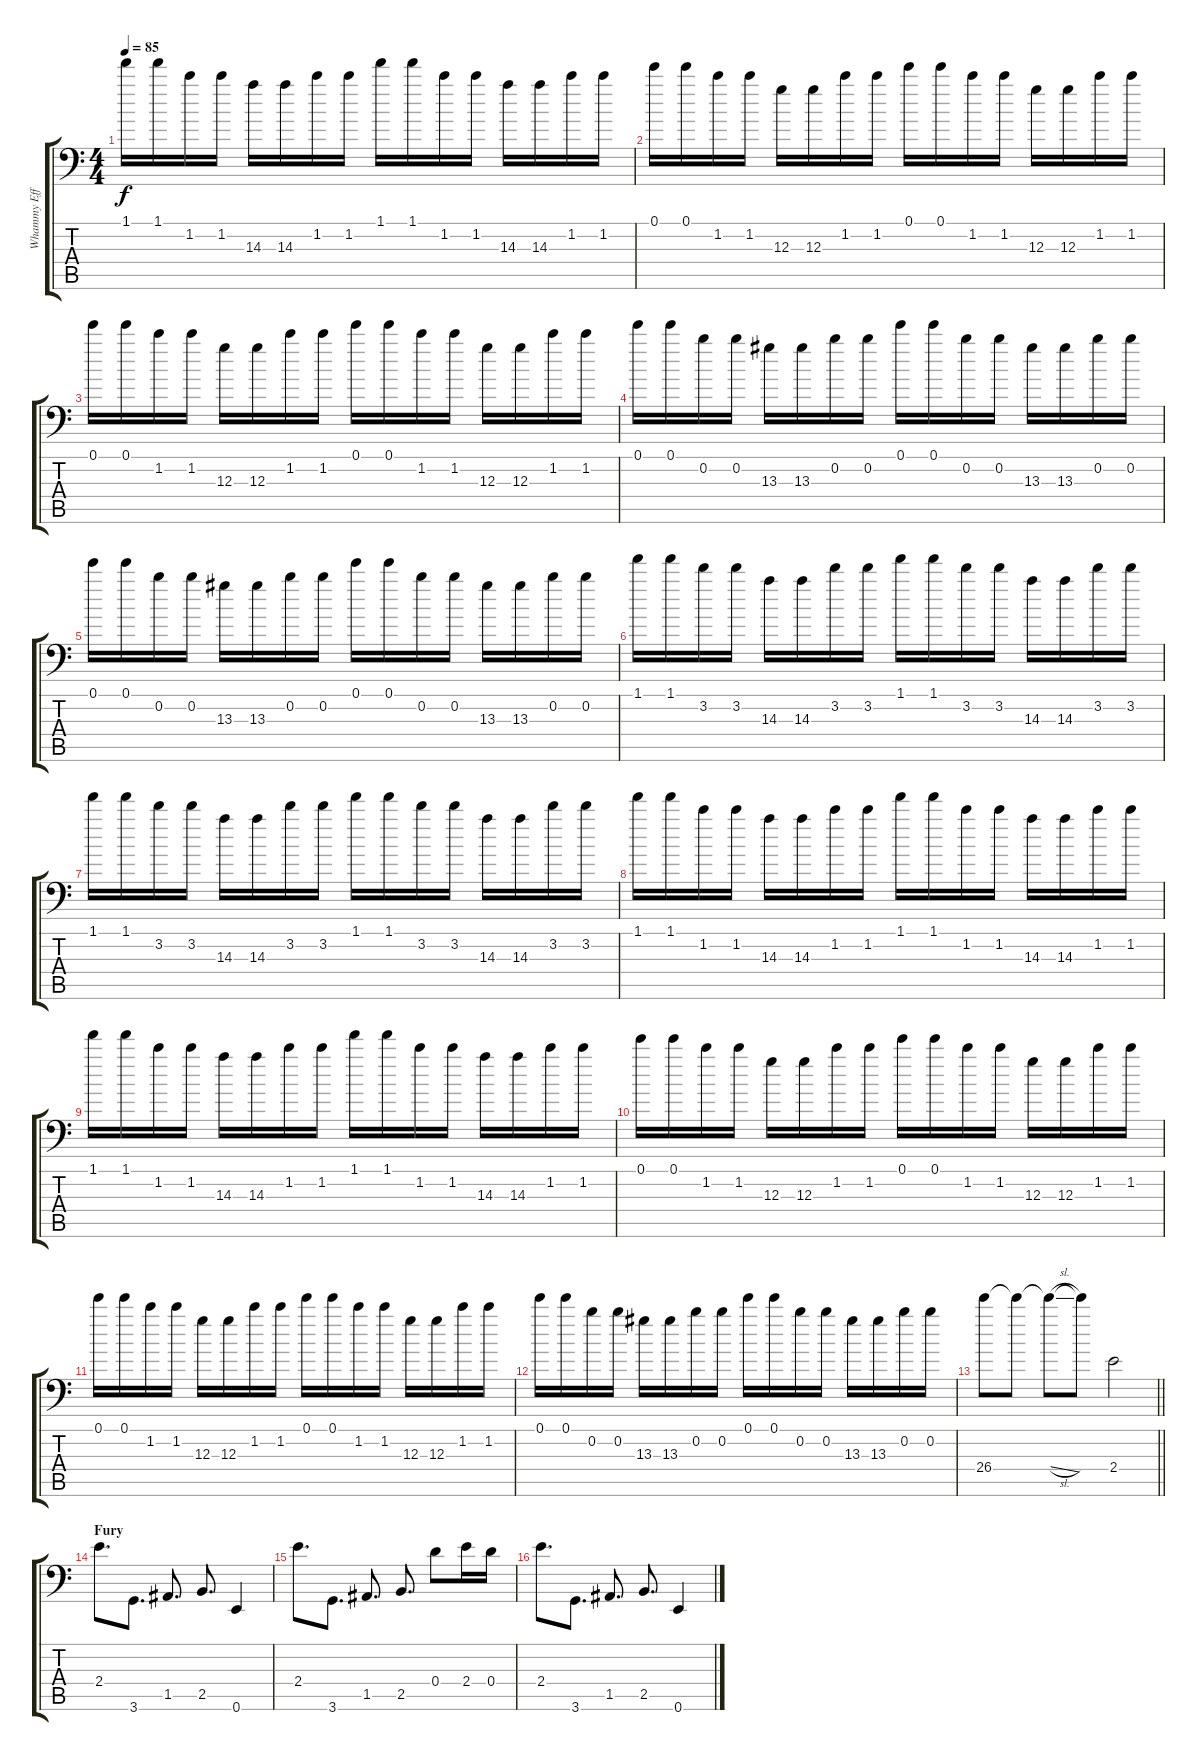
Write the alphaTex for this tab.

\track ("Whammy Effect (+1-1)" "Whammy Eff") {instrument distortionguitar}
\staff {score tabs}
\tuning (E5 B4 G3 D3 A1 E1) {hide}
\ts (4 4)
\tempo 85
\clef f4
\ks c
1.1.16{dy f} 1.1.16 1.2.16 1.2.16 14.3.16 14.3.16 1.2.16 1.2.16 1.1.16 1.1.16 1.2.16 1.2.16 14.3.16 14.3.16 1.2.16 1.2.16 |
0.1.16 0.1.16 1.2.16 1.2.16 12.3.16 12.3.16 1.2.16 1.2.16 0.1.16 0.1.16 1.2.16 1.2.16 12.3.16 12.3.16 1.2.16 1.2.16 |
0.1.16 0.1.16 1.2.16 1.2.16 12.3.16 12.3.16 1.2.16 1.2.16 0.1.16 0.1.16 1.2.16 1.2.16 12.3.16 12.3.16 1.2.16 1.2.16 |
0.1.16 0.1.16 0.2.16 0.2.16 13.3.16 13.3.16 0.2.16 0.2.16 0.1.16 0.1.16 0.2.16 0.2.16 13.3.16 13.3.16 0.2.16 0.2.16 |
0.1.16 0.1.16 0.2.16 0.2.16 13.3.16 13.3.16 0.2.16 0.2.16 0.1.16 0.1.16 0.2.16 0.2.16 13.3.16 13.3.16 0.2.16 0.2.16 |
1.1.16{balance 16} 1.1.16 3.2.16 3.2.16 14.3.16 14.3.16 3.2.16 3.2.16 1.1.16 1.1.16 3.2.16 3.2.16 14.3.16 14.3.16 3.2.16 3.2.16 |
1.1.16{balance 16} 1.1.16 3.2.16 3.2.16 14.3.16 14.3.16 3.2.16 3.2.16 1.1.16 1.1.16 3.2.16 3.2.16 14.3.16 14.3.16 3.2.16 3.2.16 |
1.1.16 1.1.16 1.2.16 1.2.16 14.3.16 14.3.16 1.2.16 1.2.16 1.1.16 1.1.16 1.2.16 1.2.16 14.3.16 14.3.16 1.2.16 1.2.16 |
1.1.16 1.1.16 1.2.16 1.2.16 14.3.16 14.3.16 1.2.16 1.2.16 1.1.16 1.1.16 1.2.16 1.2.16 14.3.16 14.3.16 1.2.16 1.2.16 |
0.1.16 0.1.16 1.2.16 1.2.16 12.3.16 12.3.16 1.2.16 1.2.16 0.1.16 0.1.16 1.2.16 1.2.16 12.3.16 12.3.16 1.2.16 1.2.16 |
0.1.16 0.1.16 1.2.16 1.2.16 12.3.16 12.3.16 1.2.16 1.2.16 0.1.16 0.1.16 1.2.16 1.2.16 12.3.16 12.3.16 1.2.16 1.2.16 |
0.1.16 0.1.16 0.2.16 0.2.16 13.3.16 13.3.16 0.2.16 0.2.16 0.1.16 0.1.16 0.2.16 0.2.16 13.3.16 13.3.16 0.2.16 0.2.16 |
\barLineRight lightlight
26.4.8 26.4{t}.8 26.4{sl t}.8 26.4{t}.8 2.4.2 |
\section ("" "Fury")
2.4.8{d} 3.6.8{d} 1.5.8{d} 2.5.8{d} 0.6.4 |
2.4.8{d} 3.6.8{d} 1.5.8{d} 2.5.8{d} 0.4.8 2.4.16 0.4.16 |
2.4.8{d} 3.6.8{d} 1.5.8{d} 2.5.8{d} 0.6.4
